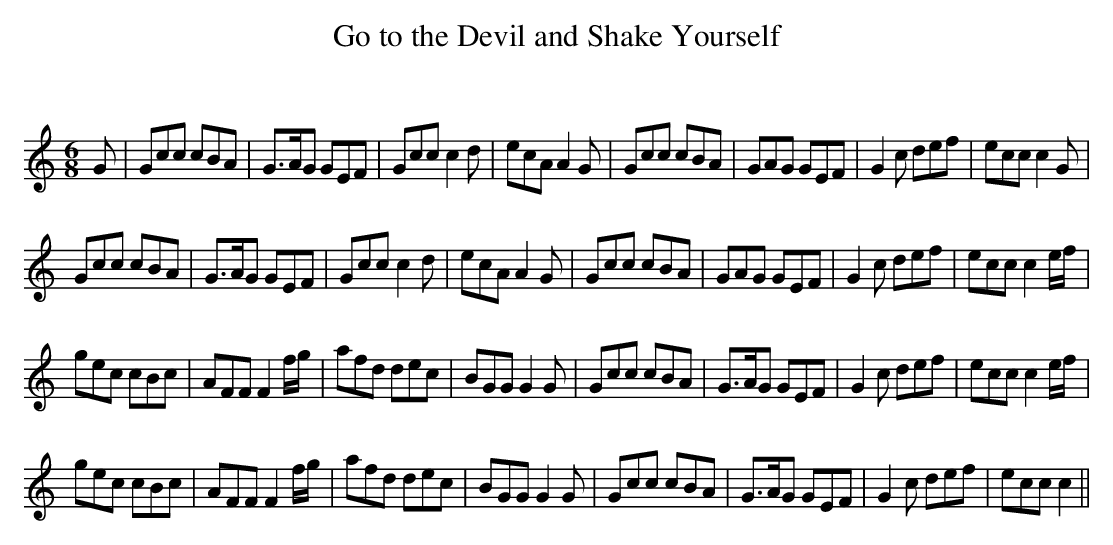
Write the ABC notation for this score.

X:1
T: Go to the Devil and Shake Yourself
C:
Q:180
K:C
M:6/8
L:1/16
G2|G2c2c2 c2B2A2|G3AG2 G2E2F2|G2c2c2 c4d2|e2c2A2 A4G2|G2c2c2 c2B2A2|G2A2G2 G2E2F2|G4c2 d2e2f2|e2c2c2 c4G2|
G2c2c2 c2B2A2|G3AG2 G2E2F2|G2c2c2 c4d2|e2c2A2 A4G2|G2c2c2 c2B2A2|G2A2G2 G2E2F2|G4c2 d2e2f2|e2c2c2 c4ef|
g2e2c2 c2B2c2|A2F2F2 F4fg|a2f2d2 d2e2c2|B2G2G2 G4G2|G2c2c2 c2B2A2|G3AG2 G2E2F2|G4c2 d2e2f2|e2c2c2 c4ef|
g2e2c2 c2B2c2|A2F2F2 F4fg|a2f2d2 d2e2c2|B2G2G2 G4G2|G2c2c2 c2B2A2|G3AG2 G2E2F2|G4c2 d2e2f2|e2c2c2 c4||
